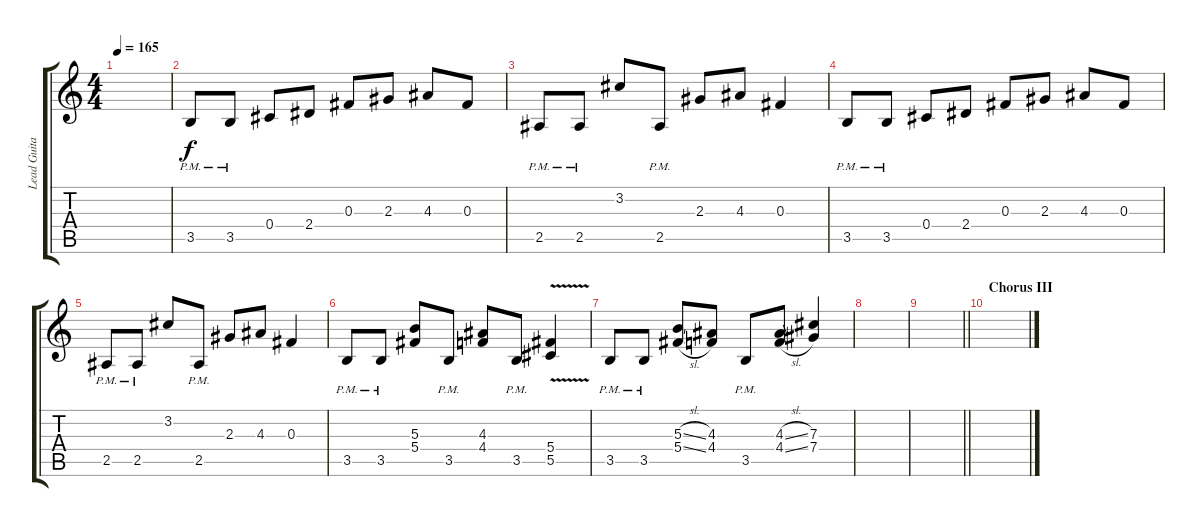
\track ("Lead Guitar" "Lead Guita") {instrument distortionguitar}
\staff {score tabs}
\tuning (Eb4 Bb3 Gb3 Db3 Ab2 Eb2) {hide}
\ts (4 4)
\tempo 165
\clef g2
\ks c
|
3.5{pm}.8{volume 8} 3.5{pm}.8 0.4.8 2.4.8 0.3.8 2.3.8 4.3.8 0.3.8 |
2.5{pm}.8 2.5{pm}.8 3.2.8 2.5{pm}.8 2.3.8 4.3.8 0.3.4 |
3.5{pm}.8 3.5{pm}.8 0.4.8 2.4.8 0.3.8 2.3.8 4.3.8 0.3.8 |
2.5{pm}.8 2.5{pm}.8 3.2.8 2.5{pm}.8 2.3.8 4.3.8 0.3.4 |
3.5{pm}.8 3.5{pm}.8 (5.3 5.4).8 3.5{pm}.8 (4.3 4.4).8 3.5{pm}.8 (5.4{v} 5.5).4 |
3.5{pm}.8 3.5{pm}.8 (5.3{sl} 5.4{sl}).8 (4.3 4.4).8 3.5{pm}.8 (4.3{sl} 4.4{sl}).8 (7.3 7.4).4 |
|
\barLineRight lightlight
|
\section ("" "Chorus III")
